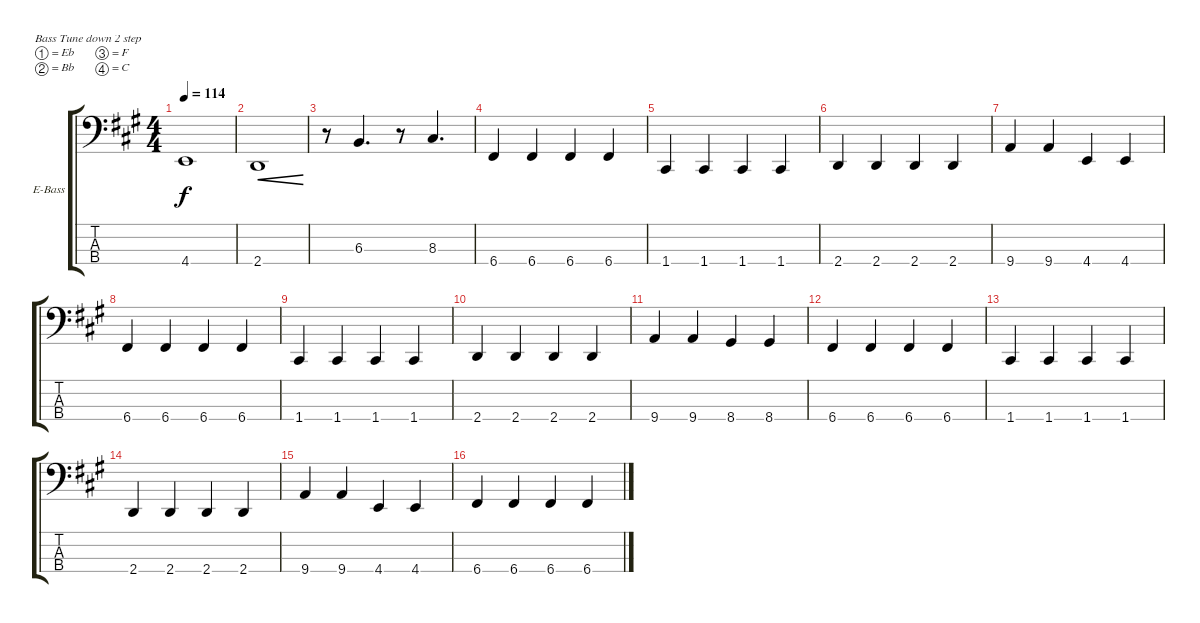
\defaultSystemsLayout 4
\bracketExtendMode groupsimilarinstruments
\firstSystemTrackNameOrientation horizontal
\otherSystemsTrackNameOrientation horizontal
\track ("Electric Bass" "E-Bass") {instrument electricbassfinger}
\staff {score tabs}
\tuning (Eb2 Bb1 F1 C1)
\ts (4 4)
\tempo 114
\clef f4
\ks f#minor
4.4.1{dy f} |
2.4.1{cre} |
r.8 6.3.4{d} r.8 8.3.4{d} |
6.4.4 6.4.4 6.4.4 6.4.4 |
1.4.4 1.4.4 1.4.4 1.4.4 |
2.4.4 2.4.4 2.4.4 2.4.4 |
9.4.4 9.4.4 4.4.4 4.4.4 |
6.4.4 6.4.4 6.4.4 6.4.4 |
1.4.4 1.4.4 1.4.4 1.4.4 |
2.4.4 2.4.4 2.4.4 2.4.4 |
9.4.4 9.4.4 8.4.4 8.4.4 |
6.4.4 6.4.4 6.4.4 6.4.4 |
1.4.4 1.4.4 1.4.4 1.4.4 |
2.4.4 2.4.4 2.4.4 2.4.4 |
9.4.4 9.4.4 4.4.4 4.4.4 |
6.4.4 6.4.4 6.4.4 6.4.4
